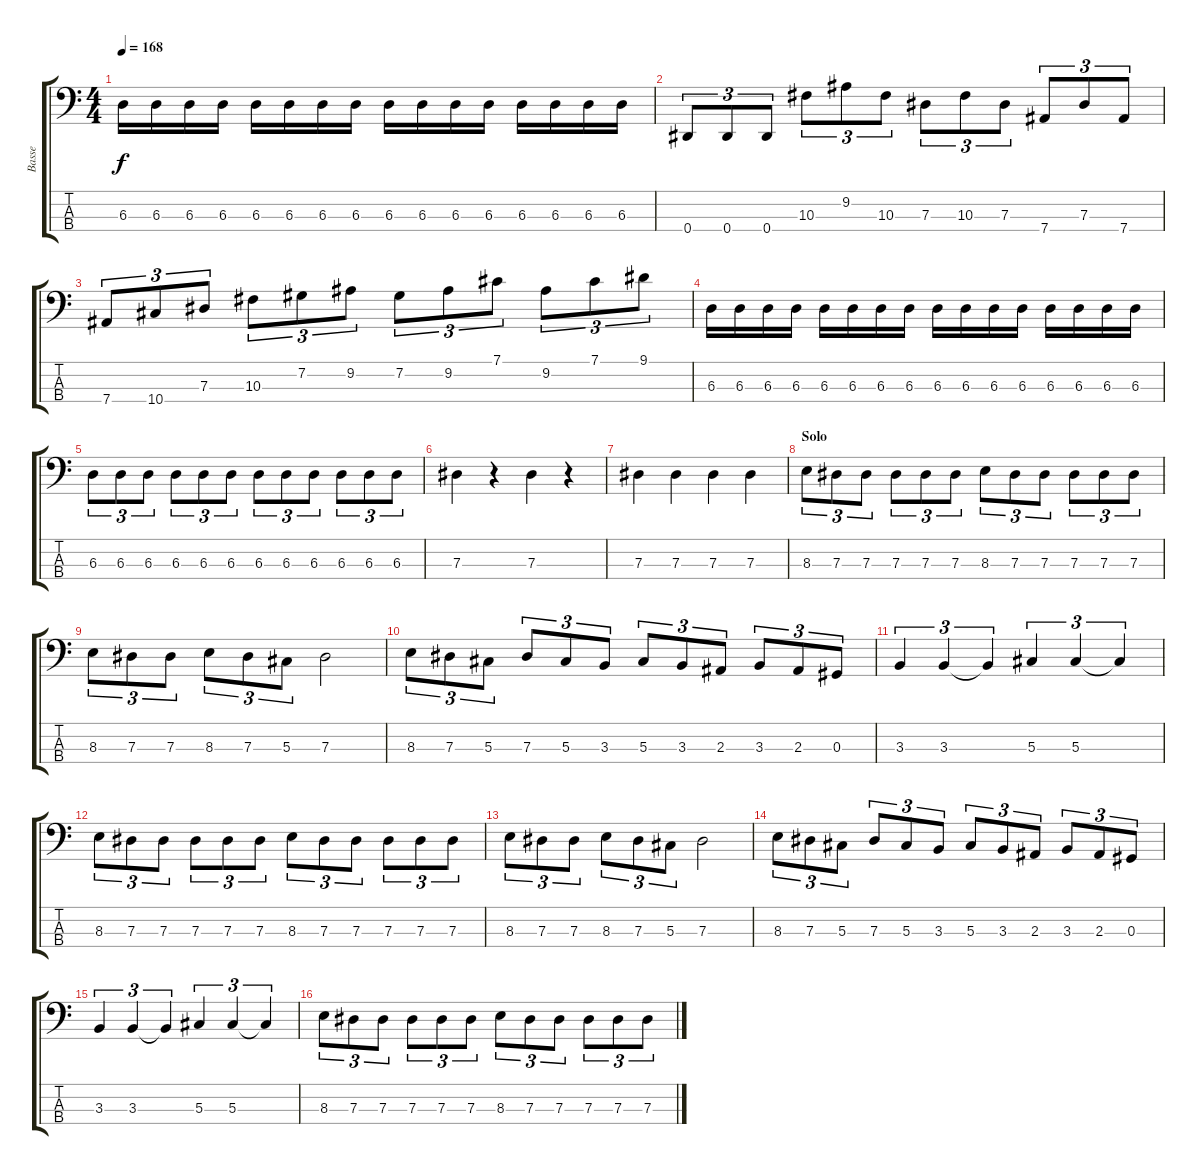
\track ("Basse" "Basse") {instrument electricbassfinger}
\staff {score tabs}
\tuning (Gb2 Db2 Ab1 Eb1) {hide}
\ts (4 4)
\tempo 168
\clef f4
\ks c
6.3.16{dy f} 6.3.16 6.3.16 6.3.16 6.3.16 6.3.16 6.3.16 6.3.16 6.3.16 6.3.16 6.3.16 6.3.16 6.3.16 6.3.16 6.3.16 6.3.16 |
0.4.8{tu (3 2)} 0.4.8{tu (3 2)} 0.4.8{tu (3 2)} 10.3.8{tu (3 2)} 9.2.8{tu (3 2)} 10.3.8{tu (3 2)} 7.3.8{tu (3 2)} 10.3.8{tu (3 2)} 7.3.8{tu (3 2)} 7.4.8{tu (3 2)} 7.3.8{tu (3 2)} 7.4.8{tu (3 2)} |
7.4.8{tu (3 2)} 10.4.8{tu (3 2)} 7.3.8{tu (3 2)} 10.3.8{tu (3 2)} 7.2.8{tu (3 2)} 9.2.8{tu (3 2)} 7.2.8{tu (3 2)} 9.2.8{tu (3 2)} 7.1.8{tu (3 2)} 9.2.8{tu (3 2)} 7.1.8{tu (3 2)} 9.1.8{tu (3 2)} |
6.3.16 6.3.16 6.3.16 6.3.16 6.3.16 6.3.16 6.3.16 6.3.16 6.3.16 6.3.16 6.3.16 6.3.16 6.3.16 6.3.16 6.3.16 6.3.16 |
6.3.8{tu (3 2)} 6.3.8{tu (3 2)} 6.3.8{tu (3 2)} 6.3.8{tu (3 2)} 6.3.8{tu (3 2)} 6.3.8{tu (3 2)} 6.3.8{tu (3 2)} 6.3.8{tu (3 2)} 6.3.8{tu (3 2)} 6.3.8{tu (3 2)} 6.3.8{tu (3 2)} 6.3.8{tu (3 2)} |
7.3.4 r.4 7.3.4 r.4 |
7.3.4 7.3.4 7.3.4 7.3.4 |
\section ("" "Solo")
8.3.8{tu (3 2)} 7.3.8{tu (3 2)} 7.3.8{tu (3 2)} 7.3.8{tu (3 2)} 7.3.8{tu (3 2)} 7.3.8{tu (3 2)} 8.3.8{tu (3 2)} 7.3.8{tu (3 2)} 7.3.8{tu (3 2)} 7.3.8{tu (3 2)} 7.3.8{tu (3 2)} 7.3.8{tu (3 2)} |
8.3.8{tu (3 2)} 7.3.8{tu (3 2)} 7.3.8{tu (3 2)} 8.3.8{tu (3 2)} 7.3.8{tu (3 2)} 5.3.8{tu (3 2)} 7.3.2 |
8.3.8{tu (3 2)} 7.3.8{tu (3 2)} 5.3.8{tu (3 2)} 7.3.8{tu (3 2)} 5.3.8{tu (3 2)} 3.3.8{tu (3 2)} 5.3.8{tu (3 2)} 3.3.8{tu (3 2)} 2.3.8{tu (3 2)} 3.3.8{tu (3 2)} 2.3.8{tu (3 2)} 0.3.8{tu (3 2)} |
3.3.4{tu (3 2)} 3.3.4{tu (3 2)} 3.3{t}.4{tu (3 2)} 5.3.4{tu (3 2)} 5.3.4{tu (3 2)} 5.3{t}.4{tu (3 2)} |
8.3.8{tu (3 2)} 7.3.8{tu (3 2)} 7.3.8{tu (3 2)} 7.3.8{tu (3 2)} 7.3.8{tu (3 2)} 7.3.8{tu (3 2)} 8.3.8{tu (3 2)} 7.3.8{tu (3 2)} 7.3.8{tu (3 2)} 7.3.8{tu (3 2)} 7.3.8{tu (3 2)} 7.3.8{tu (3 2)} |
8.3.8{tu (3 2)} 7.3.8{tu (3 2)} 7.3.8{tu (3 2)} 8.3.8{tu (3 2)} 7.3.8{tu (3 2)} 5.3.8{tu (3 2)} 7.3.2 |
8.3.8{tu (3 2)} 7.3.8{tu (3 2)} 5.3.8{tu (3 2)} 7.3.8{tu (3 2)} 5.3.8{tu (3 2)} 3.3.8{tu (3 2)} 5.3.8{tu (3 2)} 3.3.8{tu (3 2)} 2.3.8{tu (3 2)} 3.3.8{tu (3 2)} 2.3.8{tu (3 2)} 0.3.8{tu (3 2)} |
3.3.4{tu (3 2)} 3.3.4{tu (3 2)} 3.3{t}.4{tu (3 2)} 5.3.4{tu (3 2)} 5.3.4{tu (3 2)} 5.3{t}.4{tu (3 2)} |
8.3.8{tu (3 2)} 7.3.8{tu (3 2)} 7.3.8{tu (3 2)} 7.3.8{tu (3 2)} 7.3.8{tu (3 2)} 7.3.8{tu (3 2)} 8.3.8{tu (3 2)} 7.3.8{tu (3 2)} 7.3.8{tu (3 2)} 7.3.8{tu (3 2)} 7.3.8{tu (3 2)} 7.3.8{tu (3 2)}
